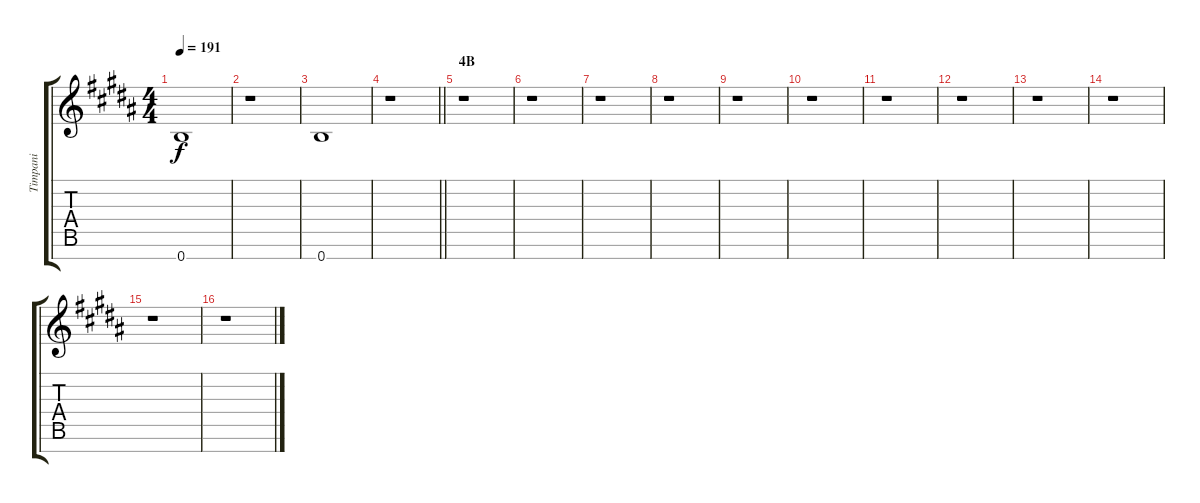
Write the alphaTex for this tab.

\track ("Timpani" "Timpani") {instrument timpani}
\staff {score tabs}
\tuning (E5 B4 G4 D4 A3 E3 B2) {hide}
\ts (4 4)
\tempo 191
\clef g2
\ks b
0.7.1{ot 8vb dy f} |
r.1{ot 8vb} |
0.7.1{ot 8vb} |
\barLineRight lightlight
r.1{ot 8vb} |
\section ("" "4B")
r.1{ot 8vb} |
r.1{ot 8vb} |
r.1{ot 8vb} |
r.1{ot 8vb} |
r.1{ot 8vb} |
r.1{ot 8vb} |
r.1{ot 8vb} |
r.1{ot 8vb} |
r.1{ot 8vb} |
r.1{ot 8vb} |
r.1{ot 8vb} |
r.1{ot 8vb}
